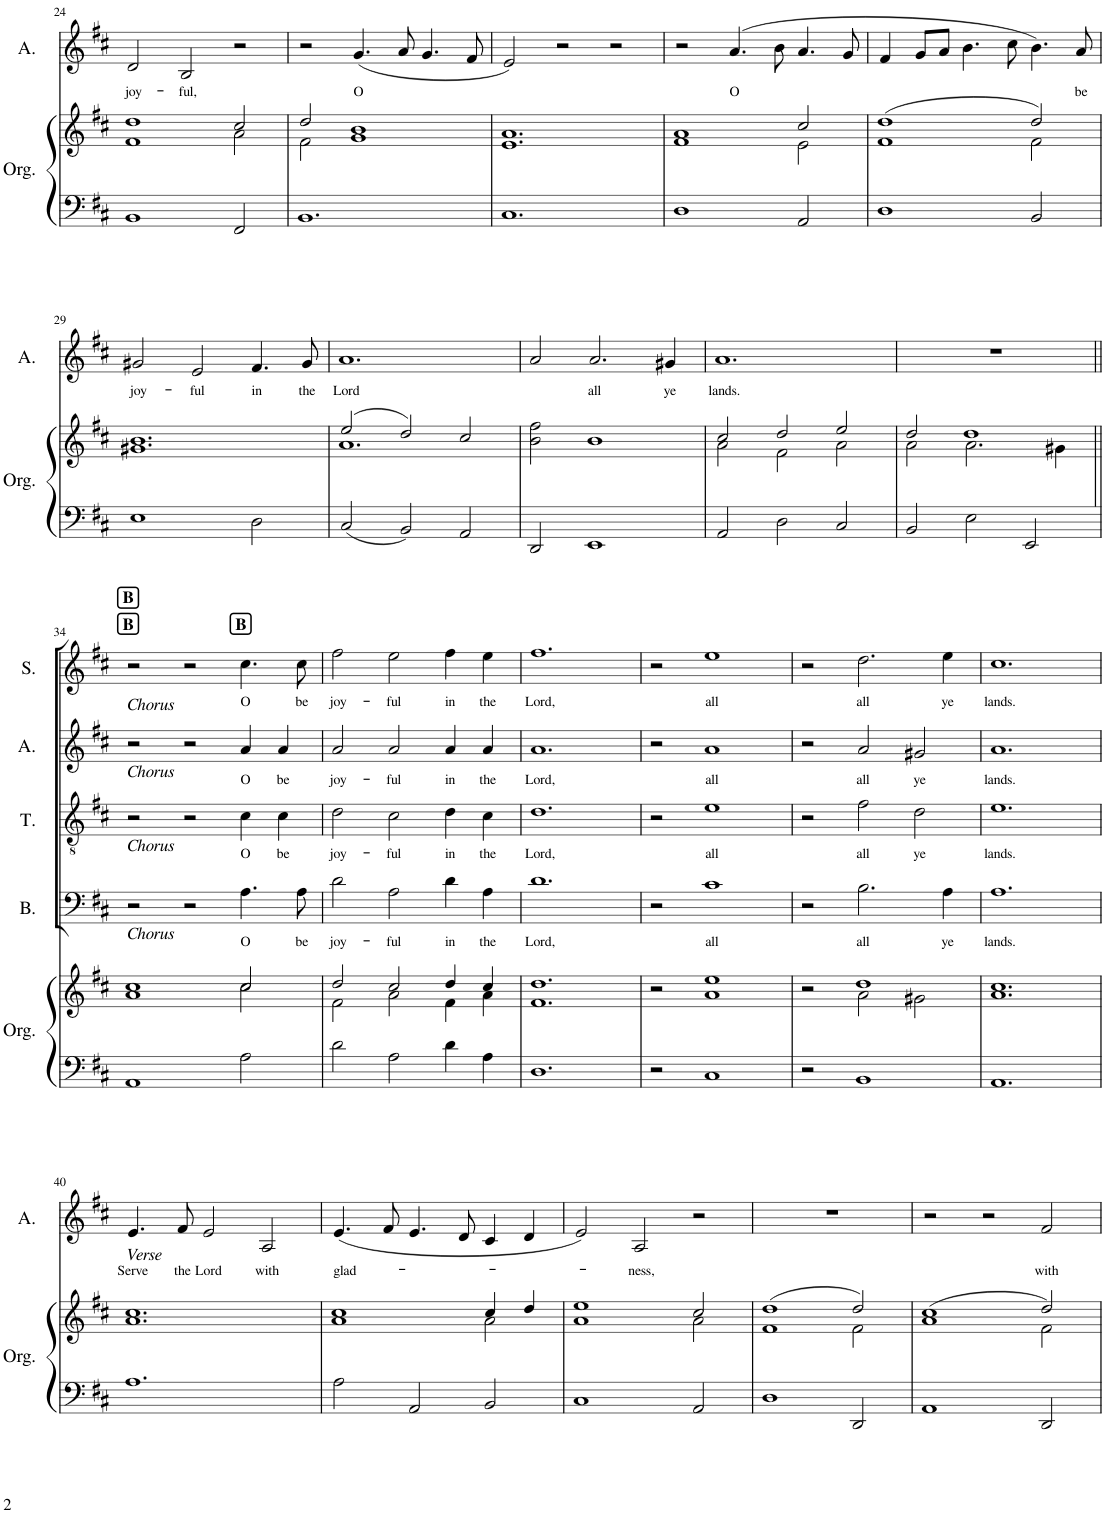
**kern	**kern	**kern	**text	**kern	**text	**kern	**text	**kern	**text
*part5	*part5	*part4	*part4	*part3	*part3	*part2	*part2	*part1	*part1
*staff6	*staff5	*staff4	*staff4	*staff3	*staff3	*staff2	*staff2	*staff1	*staff1
*I"Organ	*	*I"Bass	*	*I"Tenor	*	*I"Alto	*	*I"Soprano I	*
*I'Org.	*	*I'B.	*	*I'T.	*	*I'A.	*	*I'S.	*
!!LO:PB:g=z
*clefF4	*clefG2	*clefF4	*	*clefGv2	*	*clefG2	*	*clefG2	*
*k[f#c#]	*k[f#c#]	*k[f#c#]	*	*k[f#c#]	*	*k[f#c#]	*	*k[f#c#]	*
*M3/2	*M3/2	*M3/2	*	*M3/2	*	*M3/2	*	*M3/2	*
=24	=24	=24	=24	=24	=24	=24	=24	=24	=24
*	*^	*	*	*	*	*	*	*	*
!	!	!	!	!	!	!	!	!LO:LY:b	!	!
1BB	1f# 1dd	1ryy	1.r	.	1.r	.	2d/	joy-	1.r	.
!	!	!	!	!	!	!	!	!LO:LY:b	!	!
.	.	.	.	.	.	.	2B/	-ful,	.	.
2FF#/	2cc#/	2a\	.	.	.	.	2r	.	.	.
=25	=25	=25	=25	=25	=25	=25	=25	=25	=25	=25
1.BB	2dd/	2f#\	1.r	.	1.r	.	2r	.	1.r	.
!	!	!	!	!	!	!	!	!LO:LY:b	!	!
.	1b	1g	.	.	.	.	(4.g/	O	.	.
.	.	.	.	.	.	.	8a/	.	.	.
.	.	.	.	.	.	.	4.g/	.	.	.
.	.	.	.	.	.	.	8f#/	.	.	.
*	*v	*v	*	*	*	*	*	*	*	*
=26	=26	=26	=26	=26	=26	=26	=26	=26	=26
1.C#	1.e 1.a	1.r	.	1.r	.	2e/)	.	1.r	.
.	.	.	.	.	.	2r	.	.	.
.	.	.	.	.	.	2r	.	.	.
=27	=27	=27	=27	=27	=27	=27	=27	=27	=27
*	*^	*	*	*	*	*	*	*	*
1D	1f# 1a	1ryy	1.r	.	1.r	.	2r	.	1.r	.
!	!	!	!	!	!	!	!	!LO:LY:b	!	!
.	.	.	.	.	.	.	(4.a/	O	.	.
.	.	.	.	.	.	.	8b\	.	.	.
2AA/	2cc#/	2e\	.	.	.	.	4.a/	.	.	.
.	.	.	.	.	.	.	8g/	.	.	.
=28	=28	=28	=28	=28	=28	=28	=28	=28	=28	=28
1D	(1f# 1dd	1ryy	1.r	.	1.r	.	4f#/	.	1.r	.
.	.	.	.	.	.	.	8g/L	.	.	.
.	.	.	.	.	.	.	8a/J	.	.	.
.	.	.	.	.	.	.	4.b\	.	.	.
.	.	.	.	.	.	.	8cc#\	.	.	.
2BB/	2dd/)	2f#\	.	.	.	.	4.b\)	.	.	.
!	!	!	!	!	!	!	!	!LO:LY:b	!	!
.	.	.	.	.	.	.	8a/	be	.	.
*	*v	*v	*	*	*	*	*	*	*	*
!!LO:LB:g=z
=29	=29	=29	=29	=29	=29	=29	=29	=29	=29
!	!	!	!	!	!	!	!LO:LY:b	!	!
1E	1.g#X 1.b	1.r	.	1.r	.	2g#X/	joy-	1.r	.
!	!	!	!	!	!	!	!LO:LY:b	!	!
.	.	.	.	.	.	2e/	-ful	.	.
!	!	!	!	!	!	!	!LO:LY:b	!	!
2D\	.	.	.	.	.	4.f#/	in	.	.
!	!	!	!	!	!	!	!LO:LY:b	!	!
.	.	.	.	.	.	8g#/	the	.	.
=30	=30	=30	=30	=30	=30	=30	=30	=30	=30
*	*^	*	*	*	*	*	*	*	*
!	!	!	!	!	!	!	!	!LO:LY:b	!	!
2C#/	(2ee/	1.a	1.r	.	1.r	.	1.a	Lord	1.r	.
2BB/	2dd/)	.	.	.	.	.	.	.	.	.
2AA/	2cc#/	.	.	.	.	.	.	.	.	.
*	*v	*v	*	*	*	*	*	*	*	*
=31	=31	=31	=31	=31	=31	=31	=31	=31	=31
2DD/	2b\ 2ff#\	1.r	.	1.r	.	2a/	.	1.r	.
!	!	!	!	!	!	!	!LO:LY:b	!	!
1EE	1b	.	.	.	.	2.a/	all	.	.
!	!	!	!	!	!	!	!LO:LY:b	!	!
.	.	.	.	.	.	4g#X/	ye	.	.
=32	=32	=32	=32	=32	=32	=32	=32	=32	=32
*	*^	*	*	*	*	*	*	*	*
!	!	!	!	!	!	!	!	!LO:LY:b	!	!
2AA/	2cc#/	2a\	1.r	.	1.r	.	1.a	lands.	1.r	.
2D\	2dd/	2f#\	.	.	.	.	.	.	.	.
2C#/	2ee/	2a\	.	.	.	.	.	.	.	.
=33	=33	=33	=33	=33	=33	=33	=33	=33	=33	=33
2BB/	2dd/	2a\	1.r	.	1.r	.	1.r	.	1.r	.
2E\	1dd	2.a\	.	.	.	.	.	.	.	.
2EE/	.	.	.	.	.	.	.	.	.	.
.	.	4g#X\	.	.	.	.	.	.	.	.
!!LO:LB:g=z
=34||	=34||	=34||	=34||	=34||	=34||	=34||	=34||	=34||	=34||	=34||
!	!	!	!	!	!	!	!	!	!LO:TX:a:B:t=B	!
!	!	!	!	!	!	!	!	!	!LO:TX:a:B:t=B	!
!	!	!	!	!	!	!	!	!	!LO:TX:b:i:t=Chorus	!
!	!	!	!	!	!	!	!LO:TX:b:i:t=Chorus	!	!	!
!	!	!	!	!	!LO:TX:b:i:t=Chorus	!	!	!	!	!
!	!	!	!LO:TX:b:i:t=Chorus	!	!	!	!	!	!	!
1AA	1a 1cc#	1ryy	2r	.	2r	.	2r	.	2r	.
.	.	.	2r	.	2r	.	2r	.	2r	.
!	!	!	!	!	!	!	!	!	!LO:TX:a:B:t=B	!
!	!	!	!	!LO:LY:b	!	!LO:LY:b	!	!LO:LY:b	!	!LO:LY:b
2A\	2cc#/	2cc#\	4.A\	O	4c#\	O	4a/	O	4.cc#\	O
!	!	!	!	!	!	!LO:LY:b	!	!LO:LY:b	!	!
.	.	.	.	.	4c#\	be	4a/	be	.	.
!	!	!	!	!LO:LY:b	!	!	!	!	!	!LO:LY:b
.	.	.	8A\	be	.	.	.	.	8cc#\	be
=35	=35	=35	=35	=35	=35	=35	=35	=35	=35	=35
!	!	!	!	!LO:LY:b	!	!LO:LY:b	!	!LO:LY:b	!	!LO:LY:b
2d\	2dd/	2f#\	2d\	joy-	2d\	joy-	2a/	joy-	2ff#\	joy-
!	!	!	!	!LO:LY:b	!	!LO:LY:b	!	!LO:LY:b	!	!LO:LY:b
2A\	2cc#/	2a\	2A\	-ful	2c#\	-ful	2a/	-ful	2ee\	-ful
!	!	!	!	!LO:LY:b	!	!LO:LY:b	!	!LO:LY:b	!	!LO:LY:b
4d\	4dd/	4f#\	4d\	in	4d\	in	4a/	in	4ff#\	in
!	!	!	!	!LO:LY:b	!	!LO:LY:b	!	!LO:LY:b	!	!LO:LY:b
4A\	4cc#/	4a\	4A\	the	4c#\	the	4a/	the	4ee\	the
=36	=36	=36	=36	=36	=36	=36	=36	=36	=36	=36
!	!	!	!	!LO:LY:b	!	!LO:LY:b	!	!LO:LY:b	!	!LO:LY:b
*	*v	*v	*	*	*	*	*	*	*	*
1.D	1.f# 1.dd	1.d	Lord,	1.d	Lord,	1.a	Lord,	1.ff#	Lord,
=37	=37	=37	=37	=37	=37	=37	=37	=37	=37
2r	2r	2r	.	2r	.	2r	.	2r	.
!	!	!	!LO:LY:b	!	!LO:LY:b	!	!LO:LY:b	!	!LO:LY:b
1C#	1a 1ee	1c#	all	1e	all	1a	all	1ee	all
=38	=38	=38	=38	=38	=38	=38	=38	=38	=38
*	*^	*	*	*	*	*	*	*	*
2r	2r	2ryy	2r	.	2r	.	2r	.	2r	.
!	!	!	!	!LO:LY:b	!	!LO:LY:b	!	!LO:LY:b	!	!LO:LY:b
1BB	1dd	2a\	2.B\	all	2f#\	all	2a/	all	2.dd\	all
!	!	!	!	!	!	!LO:LY:b	!	!LO:LY:b	!	!
.	.	2g#X\	.	.	2d\	ye	2g#X/	ye	.	.
!	!	!	!	!LO:LY:b	!	!	!	!	!	!LO:LY:b
.	.	.	4A\	ye	.	.	.	.	4ee\	ye
*	*v	*v	*	*	*	*	*	*	*	*
=39	=39	=39	=39	=39	=39	=39	=39	=39	=39
!	!	!	!LO:LY:b	!	!LO:LY:b	!	!LO:LY:b	!	!LO:LY:b
1.AA	1.a 1.cc#	1.A	lands.	1.e	lands.	1.a	lands.	1.cc#	lands.
!!LO:LB:g=z
=40	=40	=40	=40	=40	=40	=40	=40	=40	=40
!	!	!	!	!	!	!LO:TX:b:i:t=Verse	!	!	!
!	!	!	!	!	!	!	!LO:LY:b	!	!
1.A	1.a 1.cc#	1.r	.	1.r	.	4.e/	Serve	1.r	.
!	!	!	!	!	!	!	!LO:LY:b	!	!
.	.	.	.	.	.	8f#/	the	.	.
!	!	!	!	!	!	!	!LO:LY:b	!	!
.	.	.	.	.	.	2e/	Lord	.	.
!	!	!	!	!	!	!	!LO:LY:b	!	!
.	.	.	.	.	.	2A/	with	.	.
=41	=41	=41	=41	=41	=41	=41	=41	=41	=41
*	*^	*	*	*	*	*	*	*	*
!	!	!	!	!	!	!	!	!LO:LY:b	!	!
2A\	1a 1cc#	1ryy	1.r	.	1.r	.	(4.e/	glad-	1.r	.
.	.	.	.	.	.	.	8f#/	.	.	.
2AA/	.	.	.	.	.	.	4.e/	.	.	.
.	.	.	.	.	.	.	8d/	.	.	.
2BB/	4cc#/	2a\	.	.	.	.	4c#/	.	.	.
.	4dd/	.	.	.	.	.	4d/	.	.	.
=42	=42	=42	=42	=42	=42	=42	=42	=42	=42	=42
1C#	1a 1ee	1ryy	1.r	.	1.r	.	2e/)	.	1.r	.
!	!	!	!	!	!	!	!	!LO:LY:b	!	!
.	.	.	.	.	.	.	2A/	-ness,	.	.
2AA/	2cc#/	2a\	.	.	.	.	2r	.	.	.
=43	=43	=43	=43	=43	=43	=43	=43	=43	=43	=43
1D	(1f# 1dd	1ryy	1.r	.	1.r	.	1.r	.	1.r	.
2DD/	2dd/)	2f#\	.	.	.	.	.	.	.	.
=44	=44	=44	=44	=44	=44	=44	=44	=44	=44	=44
1AA	(1a 1cc#	1ryy	1.r	.	1.r	.	2r	.	1.r	.
.	.	.	.	.	.	.	2r	.	.	.
!	!	!	!	!	!	!	!	!LO:LY:b	!	!
2DD/	2dd/)	2f#\	.	.	.	.	2f#/	with	.	.
*	*v	*v	*	*	*	*	*	*	*	*
=	=	=	=	=	=	=	=	=	=
*-	*-	*-	*-	*-	*-	*-	*-	*-	*-
